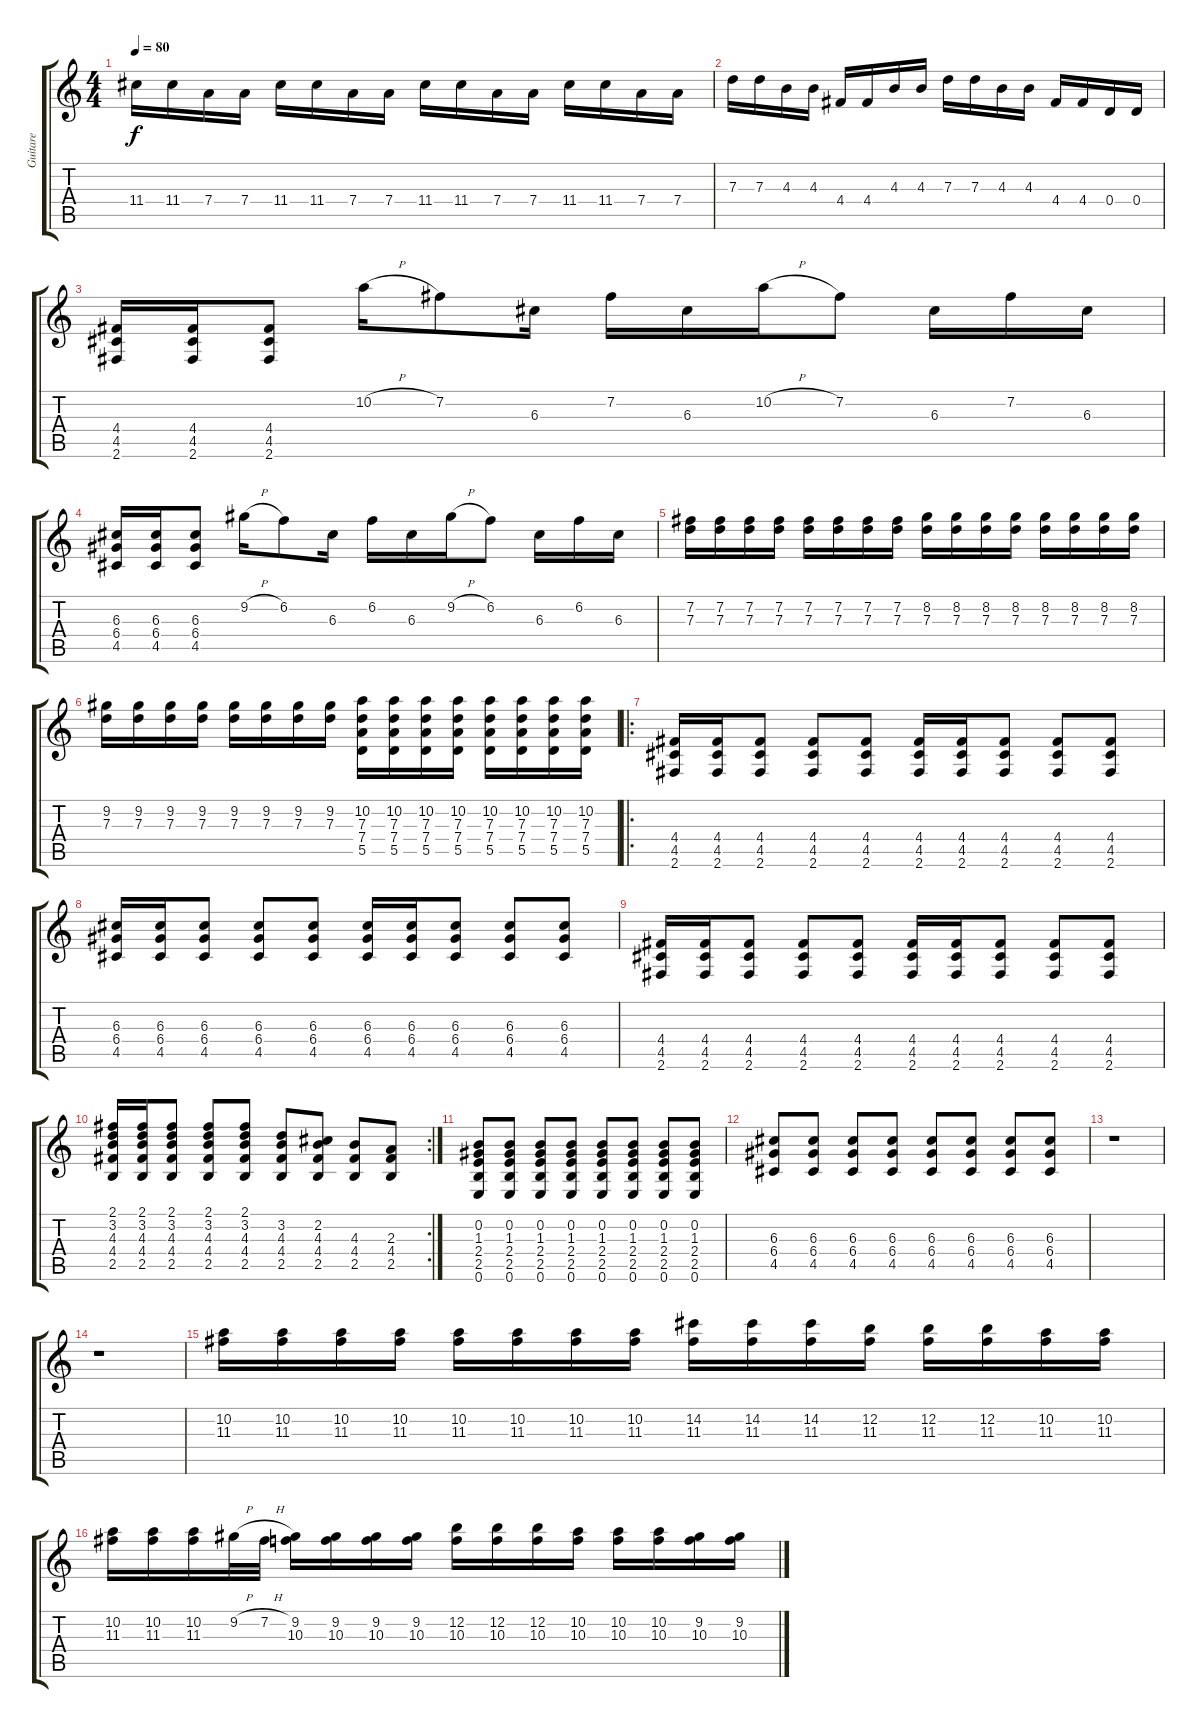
\track ("Guitare" "Guitare") {instrument overdrivenguitar}
\staff {score tabs}
\tuning (E4 B3 G3 D3 A2 E2) {hide}
\ts (4 4)
\tempo 80
\clef g2
\ks c
11.4.16{dy f} 11.4.16 7.4.16 7.4.16 11.4.16 11.4.16 7.4.16 7.4.16 11.4.16 11.4.16 7.4.16 7.4.16 11.4.16 11.4.16 7.4.16 7.4.16 |
7.3.16 7.3.16 4.3.16 4.3.16 4.4.16 4.4.16 4.3.16 4.3.16 7.3.16 7.3.16 4.3.16 4.3.16 4.4.16 4.4.16 0.4.16 0.4.16 |
(4.4 4.5 2.6).16{volume 13 instrument distortionguitar} (4.4 4.5 2.6).16 (4.4 4.5 2.6).8 10.2{h}.16 7.2.8 6.3.16 7.2.16 6.3.16 10.2{h}.16 7.2.8 6.3.16 7.2.16 6.3.16 |
(6.3 6.4 4.5).16 (6.3 6.4 4.5).16 (6.3 6.4 4.5).8 9.2{h}.16 6.2.8 6.3.16 6.2.16 6.3.16 9.2{h}.16 6.2.8 6.3.16 6.2.16 6.3.16 |
(7.2 7.3).16{volume 13 instrument electricguitarmuted} (7.2 7.3).16 (7.2 7.3).16 (7.2 7.3).16 (7.2 7.3).16 (7.2 7.3).16 (7.2 7.3).16 (7.2 7.3).16 (8.2 7.3).16 (8.2 7.3).16 (8.2 7.3).16 (8.2 7.3).16 (8.2 7.3).16 (8.2 7.3).16 (8.2 7.3).16 (8.2 7.3).16 |
(9.2 7.3).16 (9.2 7.3).16 (9.2 7.3).16 (9.2 7.3).16 (9.2 7.3).16 (9.2 7.3).16 (9.2 7.3).16 (9.2 7.3).16 (10.2 7.3 7.4 5.5).16 (10.2 7.3 7.4 5.5).16 (10.2 7.3 7.4 5.5).16 (10.2 7.3 7.4 5.5).16 (10.2 7.3 7.4 5.5).16 (10.2 7.3 7.4 5.5).16 (10.2 7.3 7.4 5.5).16 (10.2 7.3 7.4 5.5).16 |
\ro
(4.4 4.5 2.6).16{instrument distortionguitar} (4.4 4.5 2.6).16 (4.4 4.5 2.6).8 (4.4 4.5 2.6).8 (4.4 4.5 2.6).8 (4.4 4.5 2.6).16 (4.4 4.5 2.6).16 (4.4 4.5 2.6).8 (4.4 4.5 2.6).8 (4.4 4.5 2.6).8 |
(6.3 6.4 4.5).16 (6.3 6.4 4.5).16 (6.3 6.4 4.5).8 (6.3 6.4 4.5).8 (6.3 6.4 4.5).8 (6.3 6.4 4.5).16 (6.3 6.4 4.5).16 (6.3 6.4 4.5).8 (6.3 6.4 4.5).8 (6.3 6.4 4.5).8 |
(4.4 4.5 2.6).16 (4.4 4.5 2.6).16 (4.4 4.5 2.6).8 (4.4 4.5 2.6).8 (4.4 4.5 2.6).8 (4.4 4.5 2.6).16 (4.4 4.5 2.6).16 (4.4 4.5 2.6).8 (4.4 4.5 2.6).8 (4.4 4.5 2.6).8 |
\rc 2
(2.1 3.2 4.3 4.4 2.5).16 (2.1 3.2 4.3 4.4 2.5).16 (2.1 3.2 4.3 4.4 2.5).8 (2.1 3.2 4.3 4.4 2.5).8 (2.1 3.2 4.3 4.4 2.5).8 (3.2 4.3 4.4 2.5).8 (2.2 4.3 4.4 2.5).8 (4.3 4.4 2.5).8 (2.3 4.4 2.5).8 |
(0.2 1.3 2.4 2.5 0.6).8 (0.2 1.3 2.4 2.5 0.6).8 (0.2 1.3 2.4 2.5 0.6).8 (0.2 1.3 2.4 2.5 0.6).8 (0.2 1.3 2.4 2.5 0.6).8 (0.2 1.3 2.4 2.5 0.6).8 (0.2 1.3 2.4 2.5 0.6).8 (0.2 1.3 2.4 2.5 0.6).8 |
(6.3 6.4 4.5).8 (6.3 6.4 4.5).8 (6.3 6.4 4.5).8 (6.3 6.4 4.5).8 (6.3 6.4 4.5).8 (6.3 6.4 4.5).8 (6.3 6.4 4.5).8 (6.3 6.4 4.5).8 |
r.1 |
r.1 |
(10.2 11.3).16{volume 10 instrument overdrivenguitar} (10.2 11.3).16 (10.2 11.3).16 (10.2 11.3).16 (10.2 11.3).16 (10.2 11.3).16 (10.2 11.3).16 (10.2 11.3).16 (14.2 11.3).16 (14.2 11.3).16 (14.2 11.3).16 (12.2 11.3).16 (12.2 11.3).16 (12.2 11.3).16 (10.2 11.3).16 (10.2 11.3).16 |
(10.2 11.3).16 (10.2 11.3).16 (10.2 11.3).16 9.2{h}.32 7.2{h}.32 (9.2 10.3).16 (9.2 10.3).16 (9.2 10.3).16 (9.2 10.3).16 (12.2 10.3).16 (12.2 10.3).16 (12.2 10.3).16 (10.2 10.3).16 (10.2 10.3).16 (10.2 10.3).16 (9.2 10.3).16 (9.2 10.3).16
